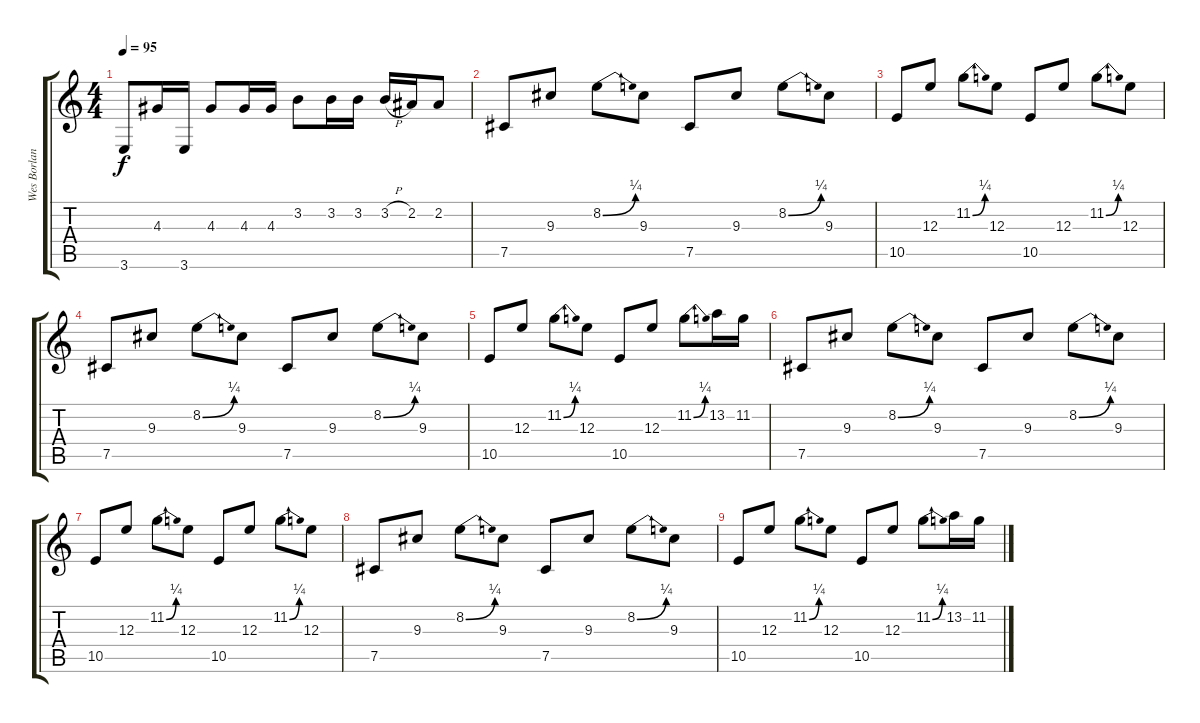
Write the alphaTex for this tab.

\track ("Wes Borland (1st Guitar)" "Wes Borlan") {instrument electricguitarclean}
\staff {score tabs}
\tuning (Db4 Ab3 E3 B2 Gb2 Db2) {hide}
\ts (4 4)
\tempo 95
\clef g2
\ks c
3.6.8{dy f} 4.3.16 3.6.16 4.3.8 4.3.16 4.3.16 3.2.8 3.2.16 3.2.16 3.2{h}.16 2.2.16 2.2.8 |
7.5.8 9.3.8 8.2{be (bend 0 0 60 1)}.8 9.3.8 7.5.8 9.3.8 8.2{be (bend 0 0 60 1)}.8 9.3.8 |
10.5.8 12.3.8 11.2{be (bend 0 0 60 1)}.8 12.3.8 10.5.8 12.3.8 11.2{be (bend 0 0 60 1)}.8 12.3.8 |
7.5.8 9.3.8 8.2{be (bend 0 0 60 1)}.8 9.3.8 7.5.8 9.3.8 8.2{be (bend 0 0 60 1)}.8 9.3.8 |
10.5.8 12.3.8 11.2{be (bend 0 0 60 1)}.8 12.3.8 10.5.8 12.3.8 11.2{be (bend 0 0 60 1)}.8 13.2.16 11.2.16 |
7.5.8 9.3.8 8.2{be (bend 0 0 60 1)}.8 9.3.8 7.5.8 9.3.8 8.2{be (bend 0 0 60 1)}.8 9.3.8 |
10.5.8 12.3.8 11.2{be (bend 0 0 60 1)}.8 12.3.8 10.5.8 12.3.8 11.2{be (bend 0 0 60 1)}.8 12.3.8 |
7.5.8 9.3.8 8.2{be (bend 0 0 60 1)}.8 9.3.8 7.5.8 9.3.8 8.2{be (bend 0 0 60 1)}.8 9.3.8 |
10.5.8 12.3.8 11.2{be (bend 0 0 60 1)}.8 12.3.8 10.5.8 12.3.8 11.2{be (bend 0 0 60 1)}.8 13.2.16 11.2.16
